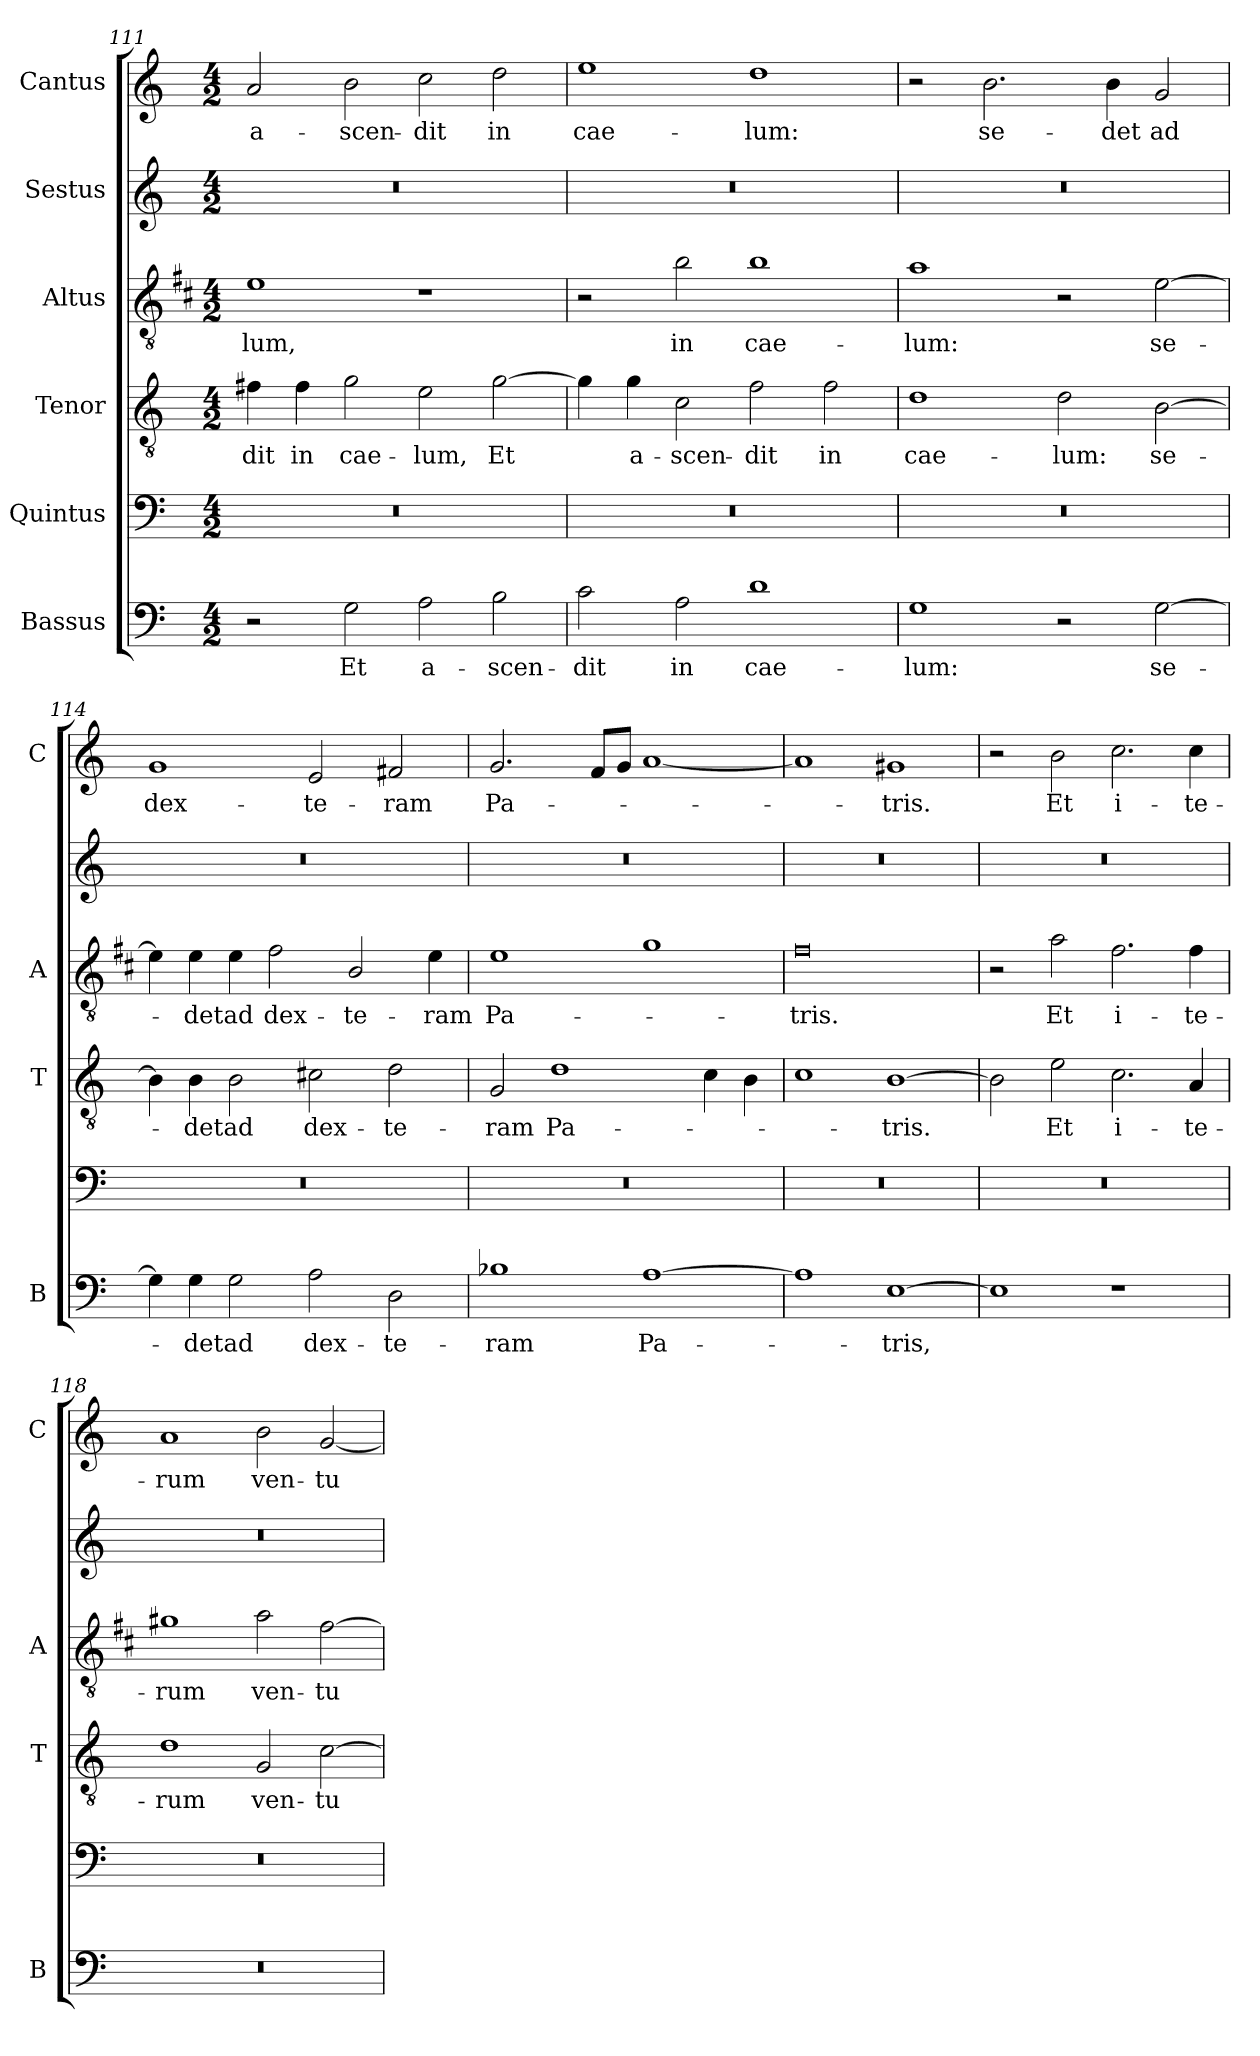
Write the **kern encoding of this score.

**kern	**text	**kern	**kern	**text	**kern	**text	**kern	**kern	**text
*part6	*part6	*part5	*part4	*part4	*part3	*part3	*part2	*part1	*part1
*staff6	*staff6	*staff5	*staff4	*staff4	*staff3	*staff3	*staff2	*staff1	*staff1
*I"Bassus	*	*I"Quintus	*I"Tenor	*	*I"Altus	*	*I"Sestus	*I"Cantus	*
*I'B	*	*	*I'T	*	*I'A	*	*	*I'C	*
*clefF4	*	*clefF4	*clefGv2	*	*clefGv2	*	*clefG2	*clefG2	*
*	*	*	*	*	*ITrd1c2	*	*	*	*
*k[]	*	*k[]	*k[]	*	*k[]	*	*k[]	*k[]	*
*C:	*	*C:	*C:	*	*C:	*	*C:	*C:	*
*M4/2	*	*M4/2	*M4/2	*	*M4/2	*	*M4/2	*M4/2	*
=111	=111	=111	=111	=111	=111	=111	=111	=111	=111
!	!	!	!	!LO:LY:b	!	!LO:LY:b	!	!	!LO:LY:b
2r	.	0r	4f#X\	-dit	1d	-lum,	0r	2a/	a-
!	!	!	!	!LO:LY:b	!	!	!	!	!
.	.	.	4f#\	in	.	.	.	.	.
!	!LO:LY:b	!	!	!LO:LY:b	!	!	!	!	!LO:LY:b
2G\	Et	.	2g\	cae-	.	.	.	2b\	-scen-
!	!LO:LY:b	!	!	!LO:LY:b	!	!	!	!	!LO:LY:b
2A\	a-	.	2e\	-lum,	1r	.	.	2cc\	-dit
!	!LO:LY:b	!	!	!LO:LY:b	!	!	!	!	!LO:LY:b
2B\	-scen-	.	[2g\	Et	.	.	.	2dd\	in
=112	=112	=112	=112	=112	=112	=112	=112	=112	=112
!	!LO:LY:b	!	!	!	!	!	!	!	!LO:LY:b
2c\	-dit	0r	4g\]	.	2r	.	0r	1ee	cae-
!	!	!	!	!LO:LY:b	!	!	!	!	!
.	.	.	4g\	a-	.	.	.	.	.
!	!LO:LY:b	!	!	!LO:LY:b	!	!LO:LY:b	!	!	!
2A\	in	.	2c\	-scen-	2a\	in	.	.	.
!	!LO:LY:b	!	!	!LO:LY:b	!	!LO:LY:b	!	!	!LO:LY:b
1d	cae-	.	2f\	-dit	1a	cae-	.	1dd	-lum:
!	!	!	!	!LO:LY:b	!	!	!	!	!
.	.	.	2f\	in	.	.	.	.	.
=113	=113	=113	=113	=113	=113	=113	=113	=113	=113
!	!LO:LY:b	!	!	!LO:LY:b	!	!LO:LY:b	!	!	!
1G	-lum:	0r	1d	cae-	1g	-lum:	0r	2r	.
!	!	!	!	!	!	!	!	!	!LO:LY:b
.	.	.	.	.	.	.	.	2.b\	se-
!	!	!	!	!LO:LY:b	!	!	!	!	!
2r	.	.	2d\	-lum:	2r	.	.	.	.
!	!	!	!	!	!	!	!	!	!LO:LY:b
.	.	.	.	.	.	.	.	4b\	-det
!	!LO:LY:b	!	!	!LO:LY:b	!	!LO:LY:b	!	!	!LO:LY:b
[2G\	se-	.	[2B\	se-	[2d\	se-	.	2g/	ad
!!LO:LB:g=z
=114	=114	=114	=114	=114	=114	=114	=114	=114	=114
!	!	!	!	!	!	!	!	!	!LO:LY:b
4G\]	.	0r	4B\]	.	4d\]	.	0r	1g	dex-
!	!LO:LY:b	!	!	!LO:LY:b	!	!LO:LY:b	!	!	!
4G\	-det	.	4B\	-det	4d\	-det	.	.	.
!	!LO:LY:b	!	!	!LO:LY:b	!	!LO:LY:b	!	!	!
2G\	ad	.	2B\	ad	4d\	ad	.	.	.
!	!	!	!	!	!	!LO:LY:b	!	!	!
.	.	.	.	.	2e\	dex-	.	.	.
!	!LO:LY:b	!	!	!LO:LY:b	!	!	!	!	!LO:LY:b
2A\	dex-	.	2c#X\	dex-	.	.	.	2e/	-te-
!	!	!	!	!	!	!LO:LY:b	!	!	!
.	.	.	.	.	2A/	-te-	.	.	.
!	!LO:LY:b	!	!	!LO:LY:b	!	!	!	!	!LO:LY:b
2D\	-te-	.	2d\	-te-	.	.	.	2f#X/	-ram
!	!	!	!	!	!	!LO:LY:b	!	!	!
.	.	.	.	.	4d\	-ram	.	.	.
=115	=115	=115	=115	=115	=115	=115	=115	=115	=115
!	!LO:LY:b	!	!	!LO:LY:b	!	!LO:LY:b	!	!	!LO:LY:b
1B-X	-ram	0r	2G/	-ram	1d	Pa-	0r	2.g/	Pa-
!	!	!	!	!LO:LY:b	!	!	!	!	!
.	.	.	1d	Pa-	.	.	.	.	.
.	.	.	.	.	.	.	.	8f/L	.
.	.	.	.	.	.	.	.	8g/J	.
!	!LO:LY:b	!	!	!	!	!	!	!	!
[1A	Pa-	.	.	.	1f	.	.	[1a	.
.	.	.	4c\	.	.	.	.	.	.
.	.	.	4B\	.	.	.	.	.	.
=116	=116	=116	=116	=116	=116	=116	=116	=116	=116
!	!	!	!	!	!	!LO:LY:b	!	!	!
1A]	.	0r	1c	.	0e	-tris.	0r	1a]	.
!	!LO:LY:b	!	!	!LO:LY:b	!	!	!	!	!LO:LY:b
[1E	-tris,	.	[1B	-tris.	.	.	.	1g#X	-tris.
=117	=117	=117	=117	=117	=117	=117	=117	=117	=117
1E]	.	0r	2B\]	.	2r	.	0r	2r	.
!	!	!	!	!LO:LY:b	!	!LO:LY:b	!	!	!LO:LY:b
.	.	.	2e\	Et	2g\	Et	.	2b\	Et
!	!	!	!	!LO:LY:b	!	!LO:LY:b	!	!	!LO:LY:b
1r	.	.	2.c\	i-	2.e\	i-	.	2.cc\	i-
!	!	!	!	!LO:LY:b	!	!LO:LY:b	!	!	!LO:LY:b
.	.	.	4A/	-te-	4e\	-te-	.	4cc\	-te-
=118	=118	=118	=118	=118	=118	=118	=118	=118	=118
!	!	!	!	!LO:LY:b	!	!LO:LY:b	!	!	!LO:LY:b
0r	.	0r	1d	-rum	1f#X	-rum	0r	1a	-rum
!	!	!	!	!LO:LY:b	!	!LO:LY:b	!	!	!LO:LY:b
.	.	.	2G/	ven-	2g\	ven-	.	2b\	ven-
!	!	!	!	!LO:LY:b	!	!LO:LY:b	!	!	!LO:LY:b
.	.	.	[2c\	-tu-	[2e\	-tu-	.	[2g/	-tu-
=	=	=	=	=	=	=	=	=	=
*-	*-	*-	*-	*-	*-	*-	*-	*-	*-
